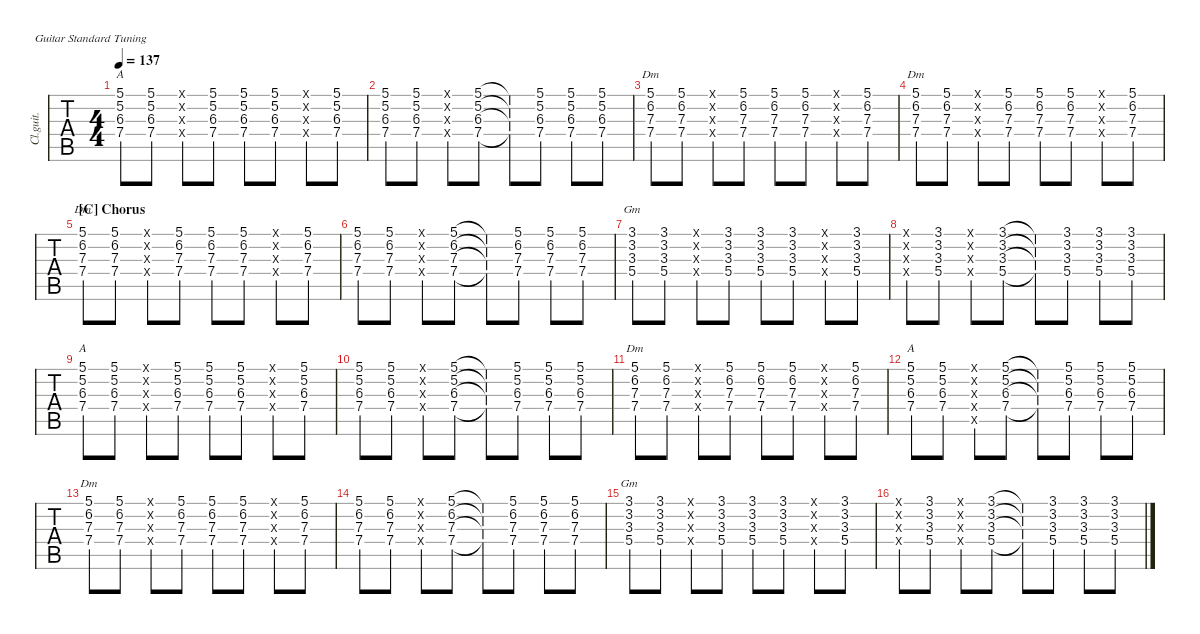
\defaultSystemsLayout 4
\hideDynamics
\bracketExtendMode nobrackets
\track ("Guitar2" "Cl.guit.") {defaultSystemsLayout 4 instrument electricguitarclean}
\staff {tabs}
\tuning (E4 B3 G3 D3 A2 E2)
\chord ("Dm" 5 6 7 7 x x) {firstfret 5 showdiagram false showfingering false}
\chord ("A" 5 5 7 7 x x) {firstfret 5 showdiagram false showfingering false barre 5}
\chord ("Gm" 3 3 3 5 x x) {showdiagram false showfingering false barre (3 3)}
\chord ("A" 5 5 6 7 x x) {firstfret 5 showdiagram false showfingering false barre 5}
\ts (4 4)
\tempo 137
\clef g2
\ks f
(5.2{acc forcenatural} 7.4{acc forcenatural} 6.3{acc b} 5.1{acc forcenatural}).8{ch "A" dy mf} (5.2{acc forcenatural} 7.4{acc forcenatural} 6.3{acc b} 5.1{acc forcenatural}).8 (2.4{x acc forcenatural} 0.3{x acc forcenatural} 2.2{x acc b} 0.1{x acc forcenatural}).8 (5.2{acc forcenatural} 7.4{acc forcenatural} 6.3{acc b} 5.1{acc forcenatural}).8 (5.2{acc forcenatural} 7.4{acc forcenatural} 6.3{acc b} 5.1{acc forcenatural}).8 (5.2{acc forcenatural} 7.4{acc forcenatural} 6.3{acc b} 5.1{acc forcenatural}).8 (2.4{x acc forcenatural} 0.3{x acc forcenatural} 2.2{x acc b} 0.1{x acc forcenatural}).8 (5.2{acc forcenatural} 7.4{acc forcenatural} 6.3{acc b} 5.1{acc forcenatural}).8 |
(5.2{acc forcenatural} 7.4{acc forcenatural} 6.3{acc b} 5.1{acc forcenatural}).8 (5.2{acc forcenatural} 7.4{acc forcenatural} 6.3{acc b} 5.1{acc forcenatural}).8 (2.4{x acc forcenatural} 0.3{x acc forcenatural} 2.2{x acc b} 3.1{x acc forcenatural}).8 (5.2{acc forcenatural} 7.4{acc forcenatural} 6.3{acc b} 5.1{acc forcenatural}).8 (5.2{t acc forcenatural} 7.4{t acc forcenatural} 6.3{t acc b} 5.1{t acc forcenatural}).8 (5.2{acc forcenatural} 7.4{acc forcenatural} 6.3{acc b} 5.1{acc forcenatural}).8 (5.2{acc forcenatural} 7.4{acc forcenatural} 6.3{acc b} 5.1{acc forcenatural}).8 (5.2{acc forcenatural} 7.4{acc forcenatural} 6.3{acc b} 5.1{acc forcenatural}).8 |
(7.4{acc forcenatural} 7.3{acc forcenatural} 6.2{acc forcenatural} 5.1{acc forcenatural}).8{ch "Dm"} (7.4{acc forcenatural} 7.3{acc forcenatural} 6.2{acc forcenatural} 5.1{acc forcenatural}).8 (0.4{x acc forcenatural} 2.3{x acc forcenatural} 3.2{x acc forcenatural} 1.1{x acc forcenatural}).8 (7.4{acc forcenatural} 7.3{acc forcenatural} 6.2{acc forcenatural} 5.1{acc forcenatural}).8 (7.4{acc forcenatural} 7.3{acc forcenatural} 6.2{acc forcenatural} 5.1{acc forcenatural}).8 (7.4{acc forcenatural} 7.3{acc forcenatural} 6.2{acc forcenatural} 5.1{acc forcenatural}).8 (0.4{x acc forcenatural} 2.3{x acc forcenatural} 3.2{x acc forcenatural} 1.1{x acc forcenatural}).8 (7.4{acc forcenatural} 7.3{acc forcenatural} 6.2{acc forcenatural} 5.1{acc forcenatural}).8 |
(7.4{acc forcenatural} 7.3{acc forcenatural} 6.2{acc forcenatural} 5.1{acc forcenatural}).8{ch "Dm"} (7.4{acc forcenatural} 7.3{acc forcenatural} 6.2{acc forcenatural} 5.1{acc forcenatural}).8 (0.4{x acc forcenatural} 2.3{x acc forcenatural} 3.2{x acc forcenatural} 1.1{x acc forcenatural}).8 (7.4{acc forcenatural} 7.3{acc forcenatural} 6.2{acc forcenatural} 5.1{acc forcenatural}).8 (7.4{acc forcenatural} 7.3{acc forcenatural} 6.2{acc forcenatural} 5.1{acc forcenatural}).8 (7.4{acc forcenatural} 7.3{acc forcenatural} 6.2{acc forcenatural} 5.1{acc forcenatural}).8 (0.4{x acc forcenatural} 2.3{x acc forcenatural} 3.2{x acc forcenatural} 1.1{x acc forcenatural}).8 (7.4{acc forcenatural} 7.3{acc forcenatural} 6.2{acc forcenatural} 5.1{acc forcenatural}).8 |
\section ("C" "Chorus")
(7.4{acc forcenatural} 7.3{acc forcenatural} 6.2{acc forcenatural} 5.1{acc forcenatural}).8{ch "Dm"} (7.4{acc forcenatural} 7.3{acc forcenatural} 6.2{acc forcenatural} 5.1{acc forcenatural}).8 (0.4{x acc forcenatural} 2.3{x acc forcenatural} 3.2{x acc forcenatural} 1.1{x acc forcenatural}).8 (7.4{acc forcenatural} 7.3{acc forcenatural} 6.2{acc forcenatural} 5.1{acc forcenatural}).8 (7.4{acc forcenatural} 7.3{acc forcenatural} 6.2{acc forcenatural} 5.1{acc forcenatural}).8 (7.4{acc forcenatural} 7.3{acc forcenatural} 6.2{acc forcenatural} 5.1{acc forcenatural}).8 (0.4{x acc forcenatural} 2.3{x acc forcenatural} 3.2{x acc forcenatural} 1.1{x acc forcenatural}).8 (7.4{acc forcenatural} 7.3{acc forcenatural} 6.2{acc forcenatural} 5.1{acc forcenatural}).8 |
(7.4{acc forcenatural} 7.3{acc forcenatural} 6.2{acc forcenatural} 5.1{acc forcenatural}).8 (7.4{acc forcenatural} 7.3{acc forcenatural} 6.2{acc forcenatural} 5.1{acc forcenatural}).8 (0.4{x acc forcenatural} 2.3{x acc forcenatural} 3.2{x acc forcenatural} 1.1{x acc forcenatural}).8 (7.4{acc forcenatural} 7.3{acc forcenatural} 6.2{acc forcenatural} 5.1{acc forcenatural}).8 (7.4{t acc forcenatural} 7.3{t acc forcenatural} 6.2{t acc forcenatural} 5.1{t acc forcenatural}).8 (7.4{acc forcenatural} 7.3{acc forcenatural} 6.2{acc forcenatural} 5.1{acc forcenatural}).8 (7.4{acc forcenatural} 7.3{acc forcenatural} 6.2{acc forcenatural} 5.1{acc forcenatural}).8 (7.4{acc forcenatural} 7.3{acc forcenatural} 6.2{acc forcenatural} 5.1{acc forcenatural}).8 |
(5.4{acc forcenatural} 3.3{acc b} 3.2{acc forcenatural} 3.1{acc forcenatural}).8{ch "Gm"} (5.4{acc forcenatural} 3.3{acc b} 3.2{acc forcenatural} 3.1{acc forcenatural}).8 (5.4{x acc forcenatural} 4.3{x acc forcenatural} 3.2{x acc forcenatural} 3.1{x acc forcenatural}).8 (5.4{acc forcenatural} 3.3{acc b} 3.2{acc forcenatural} 3.1{acc forcenatural}).8 (5.4{acc forcenatural} 3.3{acc b} 3.2{acc forcenatural} 3.1{acc forcenatural}).8 (5.4{acc forcenatural} 3.3{acc b} 3.2{acc forcenatural} 3.1{acc forcenatural}).8 (5.4{x acc forcenatural} 4.3{x acc forcenatural} 3.2{x acc forcenatural} 3.1{x acc forcenatural}).8 (5.4{acc forcenatural} 3.3{acc b} 3.2{acc forcenatural} 3.1{acc forcenatural}).8 |
(5.4{x acc forcenatural} 4.3{x acc forcenatural} 3.2{x acc forcenatural} 3.1{x acc forcenatural}).8 (5.4{acc forcenatural} 3.3{acc b} 3.2{acc forcenatural} 3.1{acc forcenatural}).8 (5.4{x acc forcenatural} 4.3{x acc forcenatural} 3.2{x acc forcenatural} 3.1{x acc forcenatural}).8 (5.4{acc forcenatural} 3.3{acc b} 3.2{acc forcenatural} 3.1{acc forcenatural}).8 (5.4{t acc forcenatural} 3.3{t acc b} 3.2{t acc forcenatural} 3.1{t acc forcenatural}).8 (5.4{acc forcenatural} 3.3{acc b} 3.2{acc forcenatural} 3.1{acc forcenatural}).8 (5.4{acc forcenatural} 3.3{acc b} 3.2{acc forcenatural} 3.1{acc forcenatural}).8 (5.4{acc forcenatural} 3.3{acc b} 3.2{acc forcenatural} 3.1{acc forcenatural}).8 |
(5.2{acc forcenatural} 7.4{acc forcenatural} 6.3{acc b} 5.1{acc forcenatural}).8{ch "A"} (5.2{acc forcenatural} 7.4{acc forcenatural} 6.3{acc b} 5.1{acc forcenatural}).8 (2.4{x acc forcenatural} 0.3{x acc forcenatural} 2.2{x acc b} 0.1{x acc forcenatural}).8 (5.2{acc forcenatural} 7.4{acc forcenatural} 6.3{acc b} 5.1{acc forcenatural}).8 (5.2{acc forcenatural} 7.4{acc forcenatural} 6.3{acc b} 5.1{acc forcenatural}).8 (5.2{acc forcenatural} 7.4{acc forcenatural} 6.3{acc b} 5.1{acc forcenatural}).8 (2.4{x acc forcenatural} 0.3{x acc forcenatural} 2.2{x acc b} 0.1{x acc forcenatural}).8 (5.2{acc forcenatural} 7.4{acc forcenatural} 6.3{acc b} 5.1{acc forcenatural}).8 |
(5.2{acc forcenatural} 7.4{acc forcenatural} 6.3{acc b} 5.1{acc forcenatural}).8 (5.2{acc forcenatural} 7.4{acc forcenatural} 6.3{acc b} 5.1{acc forcenatural}).8 (2.4{x acc forcenatural} 0.3{x acc forcenatural} 2.2{x acc b} 3.1{x acc forcenatural}).8 (5.2{acc forcenatural} 7.4{acc forcenatural} 6.3{acc b} 5.1{acc forcenatural}).8 (5.2{t acc forcenatural} 7.4{t acc forcenatural} 6.3{t acc b} 5.1{t acc forcenatural}).8 (5.2{acc forcenatural} 7.4{acc forcenatural} 6.3{acc b} 5.1{acc forcenatural}).8 (5.2{acc forcenatural} 7.4{acc forcenatural} 6.3{acc b} 5.1{acc forcenatural}).8 (5.2{acc forcenatural} 7.4{acc forcenatural} 6.3{acc b} 5.1{acc forcenatural}).8 |
(7.4{acc forcenatural} 7.3{acc forcenatural} 6.2{acc forcenatural} 5.1{acc forcenatural}).8{ch "Dm"} (7.4{acc forcenatural} 7.3{acc forcenatural} 6.2{acc forcenatural} 5.1{acc forcenatural}).8 (0.4{x acc forcenatural} 2.3{x acc forcenatural} 3.2{x acc forcenatural} 1.1{x acc forcenatural}).8 (7.4{acc forcenatural} 7.3{acc forcenatural} 6.2{acc forcenatural} 5.1{acc forcenatural}).8 (7.4{acc forcenatural} 7.3{acc forcenatural} 6.2{acc forcenatural} 5.1{acc forcenatural}).8 (7.4{acc forcenatural} 7.3{acc forcenatural} 6.2{acc forcenatural} 5.1{acc forcenatural}).8 (0.4{x acc forcenatural} 2.3{x acc forcenatural} 3.2{x acc forcenatural} 1.1{x acc forcenatural}).8 (7.4{acc forcenatural} 7.3{acc forcenatural} 6.2{acc forcenatural} 5.1{acc forcenatural}).8 |
(7.4{acc forcenatural} 6.3{acc b} 5.2{acc forcenatural} 5.1{acc forcenatural}).8{ch "A"} (7.4{acc forcenatural} 6.3{acc b} 5.2{acc forcenatural} 5.1{acc forcenatural}).8 (0.5{x acc forcenatural} 2.4{x acc forcenatural} 2.3{x acc forcenatural} 3.2{x acc forcenatural} 0.1{x acc forcenatural}).8 (7.4{acc forcenatural} 6.3{acc b} 5.2{acc forcenatural} 5.1{acc forcenatural}).8 (7.4{t acc forcenatural} 6.3{t acc b} 5.2{t acc forcenatural} 5.1{t acc forcenatural}).8 (7.4{acc forcenatural} 6.3{acc b} 5.2{acc forcenatural} 5.1{acc forcenatural}).8 (7.4{acc forcenatural} 6.3{acc b} 5.2{acc forcenatural} 5.1{acc forcenatural}).8 (7.4{acc forcenatural} 6.3{acc b} 5.2{acc forcenatural} 5.1{acc forcenatural}).8 |
(7.4{acc forcenatural} 7.3{acc forcenatural} 6.2{acc forcenatural} 5.1{acc forcenatural}).8{ch "Dm"} (7.4{acc forcenatural} 7.3{acc forcenatural} 6.2{acc forcenatural} 5.1{acc forcenatural}).8 (0.4{x acc forcenatural} 2.3{x acc forcenatural} 3.2{x acc forcenatural} 1.1{x acc forcenatural}).8 (7.4{acc forcenatural} 7.3{acc forcenatural} 6.2{acc forcenatural} 5.1{acc forcenatural}).8 (7.4{acc forcenatural} 7.3{acc forcenatural} 6.2{acc forcenatural} 5.1{acc forcenatural}).8 (7.4{acc forcenatural} 7.3{acc forcenatural} 6.2{acc forcenatural} 5.1{acc forcenatural}).8 (0.4{x acc forcenatural} 2.3{x acc forcenatural} 3.2{x acc forcenatural} 1.1{x acc forcenatural}).8 (7.4{acc forcenatural} 7.3{acc forcenatural} 6.2{acc forcenatural} 5.1{acc forcenatural}).8 |
(7.4{acc forcenatural} 7.3{acc forcenatural} 6.2{acc forcenatural} 5.1{acc forcenatural}).8 (7.4{acc forcenatural} 7.3{acc forcenatural} 6.2{acc forcenatural} 5.1{acc forcenatural}).8 (0.4{x acc forcenatural} 2.3{x acc forcenatural} 3.2{x acc forcenatural} 1.1{x acc forcenatural}).8 (7.4{acc forcenatural} 7.3{acc forcenatural} 6.2{acc forcenatural} 5.1{acc forcenatural}).8 (7.4{t acc forcenatural} 7.3{t acc forcenatural} 6.2{t acc forcenatural} 5.1{t acc forcenatural}).8 (7.4{acc forcenatural} 7.3{acc forcenatural} 6.2{acc forcenatural} 5.1{acc forcenatural}).8 (7.4{acc forcenatural} 7.3{acc forcenatural} 6.2{acc forcenatural} 5.1{acc forcenatural}).8 (7.4{acc forcenatural} 7.3{acc forcenatural} 6.2{acc forcenatural} 5.1{acc forcenatural}).8 |
(5.4{acc forcenatural} 3.3{acc b} 3.2{acc forcenatural} 3.1{acc forcenatural}).8{ch "Gm"} (5.4{acc forcenatural} 3.3{acc b} 3.2{acc forcenatural} 3.1{acc forcenatural}).8 (5.4{x acc forcenatural} 4.3{x acc forcenatural} 3.2{x acc forcenatural} 3.1{x acc forcenatural}).8 (5.4{acc forcenatural} 3.3{acc b} 3.2{acc forcenatural} 3.1{acc forcenatural}).8 (5.4{acc forcenatural} 3.3{acc b} 3.2{acc forcenatural} 3.1{acc forcenatural}).8 (5.4{acc forcenatural} 3.3{acc b} 3.2{acc forcenatural} 3.1{acc forcenatural}).8 (5.4{x acc forcenatural} 4.3{x acc forcenatural} 3.2{x acc forcenatural} 3.1{x acc forcenatural}).8 (5.4{acc forcenatural} 3.3{acc b} 3.2{acc forcenatural} 3.1{acc forcenatural}).8 |
(5.4{x acc forcenatural} 4.3{x acc forcenatural} 3.2{x acc forcenatural} 3.1{x acc forcenatural}).8 (5.4{acc forcenatural} 3.3{acc b} 3.2{acc forcenatural} 3.1{acc forcenatural}).8 (5.4{x acc forcenatural} 4.3{x acc forcenatural} 3.2{x acc forcenatural} 3.1{x acc forcenatural}).8 (5.4{acc forcenatural} 3.3{acc b} 3.2{acc forcenatural} 3.1{acc forcenatural}).8 (5.4{t acc forcenatural} 3.3{t acc b} 3.2{t acc forcenatural} 3.1{t acc forcenatural}).8 (5.4{acc forcenatural} 3.3{acc b} 3.2{acc forcenatural} 3.1{acc forcenatural}).8 (5.4{acc forcenatural} 3.3{acc b} 3.2{acc forcenatural} 3.1{acc forcenatural}).8 (5.4{acc forcenatural} 3.3{acc b} 3.2{acc forcenatural} 3.1{acc forcenatural}).8
